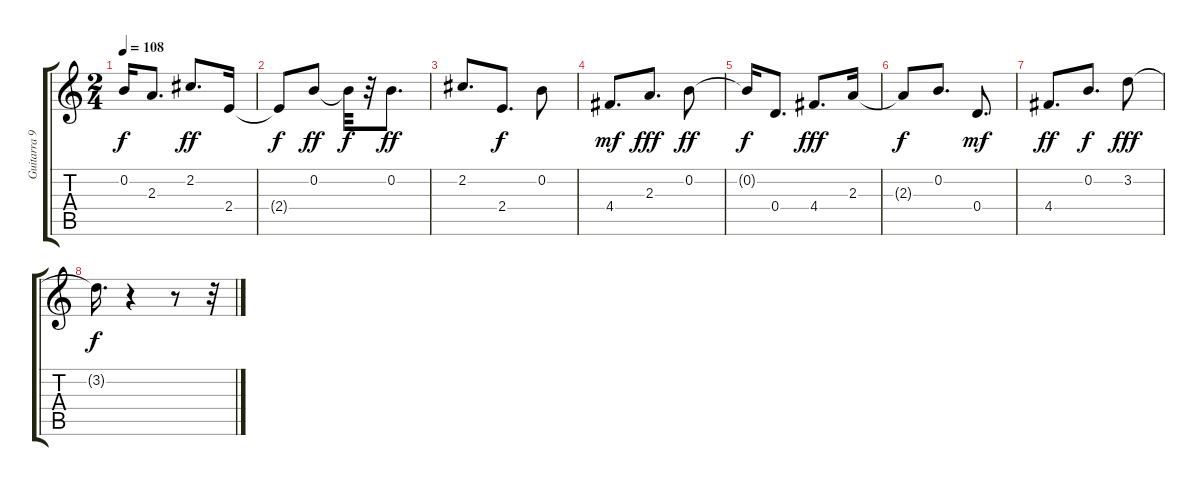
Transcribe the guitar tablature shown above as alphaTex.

\track ("Guitarra 9" "Guitarra 9") {instrument electricguitarclean}
\staff {score tabs}
\tuning (E4 B3 G3 D3 A2 E2) {hide}
\ts (2 4)
\tempo 108
\clef g2
\ks c
0.2{t}.16{dy f} 2.3.8{d} 2.2.8{d dy ff} 2.4.16 |
2.4{t}.8{dy f} 0.2.8{dy ff} 0.2{t}.32{dy f} r.32 0.2.8{d dy ff} |
2.2.8{d} 2.4.8{d dy f} 0.2.8 |
4.4.8{d dy mf} 2.3.8{d dy fff} 0.2.8{dy ff} |
0.2{t}.16{dy f} 0.4.8{d} 4.4.8{d dy fff} 2.3.16 |
2.3{t}.8{dy f} 0.2.8{d} 0.4.8{d dy mf} |
4.4.8{d dy ff} 0.2.8{d dy f} 3.2.8{dy fff} |
3.2{t}.16{d dy f} r.4 r.8 r.32
